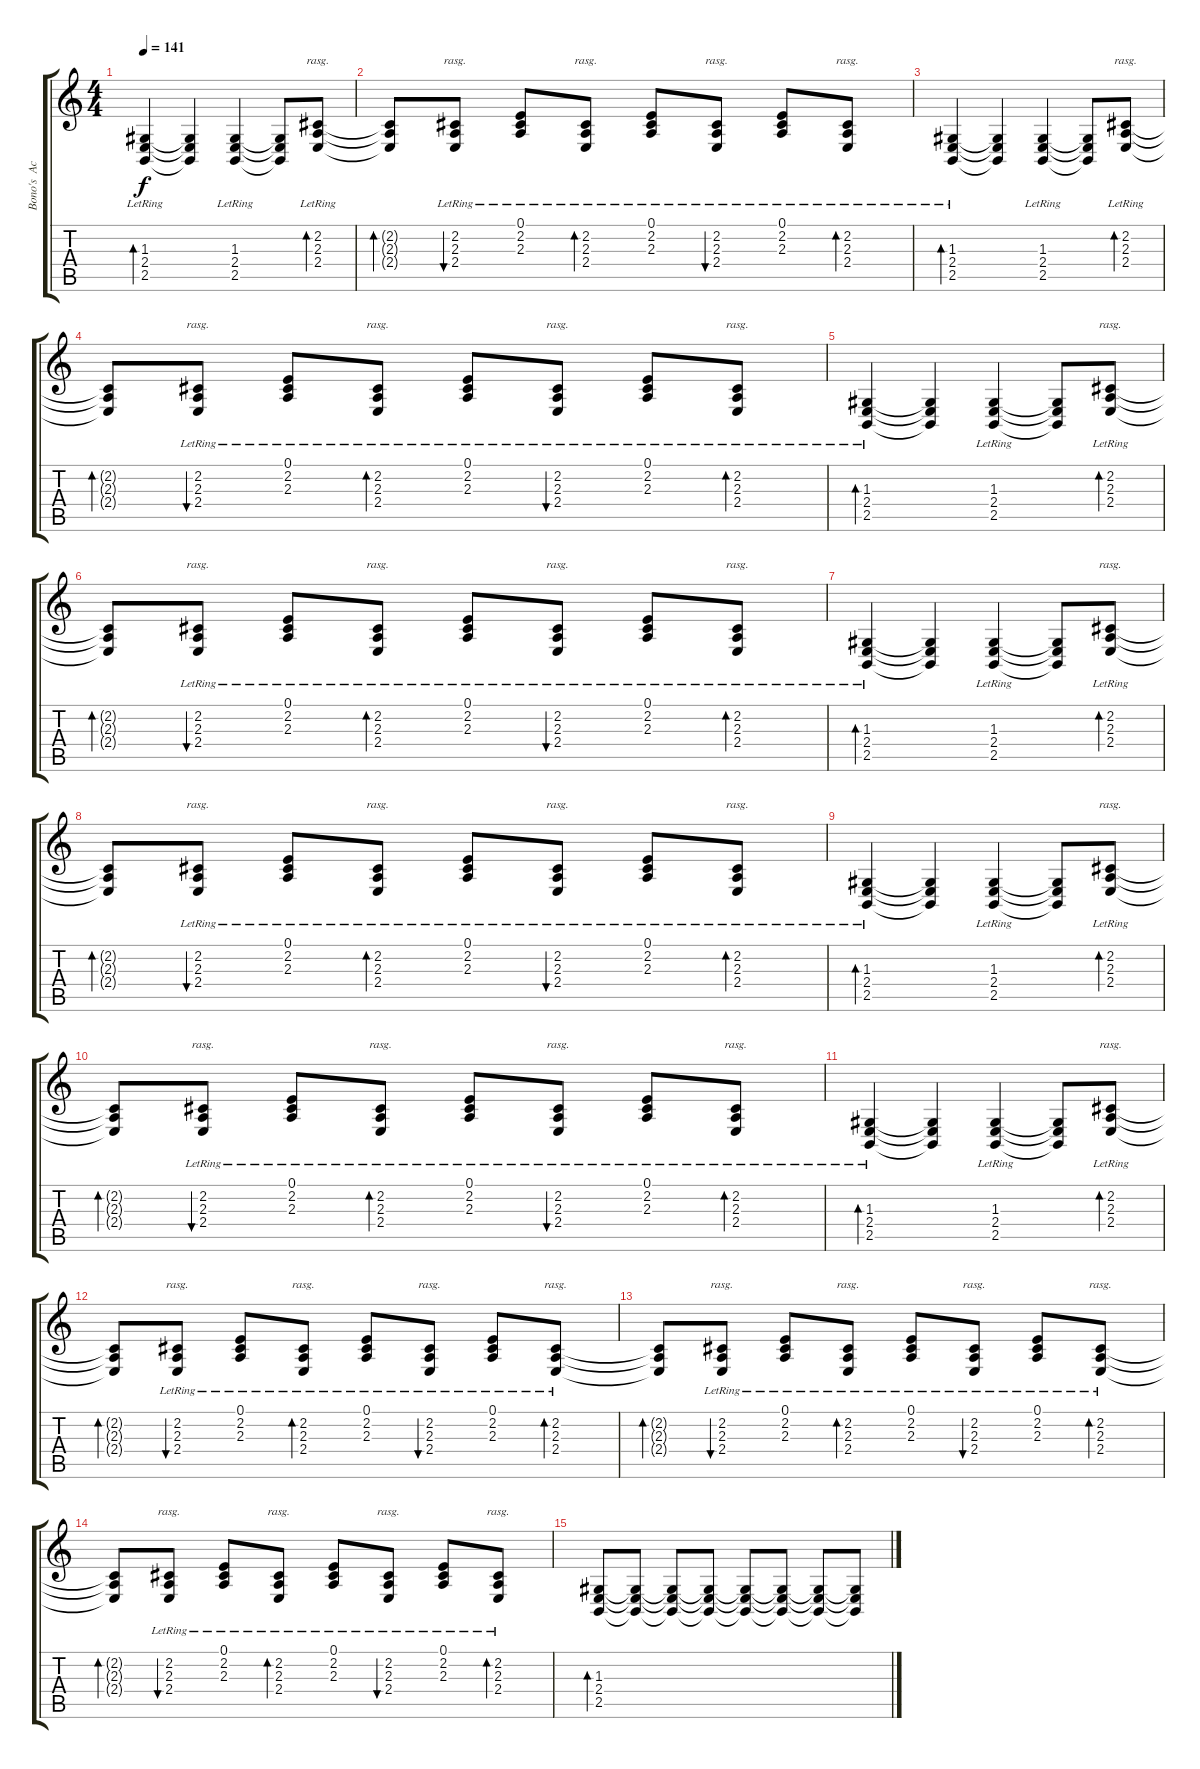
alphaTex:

\track ("Bono's  Acoustic Guitar" "Bono's  Ac") {instrument brightacousticpiano}
\staff {score tabs}
\tuning (E4 B3 G3 D3 A2 E2) {hide}
\ts (4 4)
\tempo 141
\clef g2
\ks c
(1.3{lr} 2.4 2.5).4{bd 240 dy f} (1.3{t} 2.4{t} 2.5{t}).4 (1.3{lr} 2.4 2.5).4 (1.3{t} 2.4{t} 2.5{t}).8 (2.2{lr} 2.3 2.4).8{bd 120 rasg ii} |
(2.2{t} 2.3{t} 2.4{t}).8{bd 120} (2.2{lr} 2.3 2.4).8{bu 120 rasg ii} (0.1{lr} 2.2 2.3).8 (2.2{lr} 2.3 2.4).8{bd 120 rasg ii} (0.1{lr} 2.2 2.3).8 (2.2{lr} 2.3 2.4).8{bu 120 rasg ii} (0.1{lr} 2.2 2.3).8 (2.2{lr} 2.3 2.4).8{bd 120 rasg ii} |
(1.3{lr} 2.4 2.5).4{bd 240} (1.3{t} 2.4{t} 2.5{t}).4 (1.3{lr} 2.4 2.5).4 (1.3{t} 2.4{t} 2.5{t}).8 (2.2{lr} 2.3 2.4).8{bd 120 rasg ii} |
(2.2{t} 2.3{t} 2.4{t}).8{bd 120} (2.2{lr} 2.3 2.4).8{bu 120 rasg ii} (0.1{lr} 2.2 2.3).8 (2.2{lr} 2.3 2.4).8{bd 120 rasg ii} (0.1{lr} 2.2 2.3).8 (2.2{lr} 2.3 2.4).8{bu 120 rasg ii} (0.1{lr} 2.2 2.3).8 (2.2{lr} 2.3 2.4).8{bd 120 rasg ii} |
(1.3{lr} 2.4 2.5).4{bd 240} (1.3{t} 2.4{t} 2.5{t}).4 (1.3{lr} 2.4 2.5).4 (1.3{t} 2.4{t} 2.5{t}).8 (2.2{lr} 2.3 2.4).8{bd 120 rasg ii} |
(2.2{t} 2.3{t} 2.4{t}).8{bd 120} (2.2{lr} 2.3 2.4).8{bu 120 rasg ii} (0.1{lr} 2.2 2.3).8 (2.2{lr} 2.3 2.4).8{bd 120 rasg ii} (0.1{lr} 2.2 2.3).8 (2.2{lr} 2.3 2.4).8{bu 120 rasg ii} (0.1{lr} 2.2 2.3).8 (2.2{lr} 2.3 2.4).8{bd 120 rasg ii} |
(1.3{lr} 2.4 2.5).4{bd 240} (1.3{t} 2.4{t} 2.5{t}).4 (1.3{lr} 2.4 2.5).4 (1.3{t} 2.4{t} 2.5{t}).8 (2.2{lr} 2.3 2.4).8{bd 120 rasg ii} |
(2.2{t} 2.3{t} 2.4{t}).8{bd 120} (2.2{lr} 2.3 2.4).8{bu 120 rasg ii} (0.1{lr} 2.2 2.3).8 (2.2{lr} 2.3 2.4).8{bd 120 rasg ii} (0.1{lr} 2.2 2.3).8 (2.2{lr} 2.3 2.4).8{bu 120 rasg ii} (0.1{lr} 2.2 2.3).8 (2.2{lr} 2.3 2.4).8{bd 120 rasg ii} |
(1.3{lr} 2.4 2.5).4{bd 240} (1.3{t} 2.4{t} 2.5{t}).4 (1.3{lr} 2.4 2.5).4 (1.3{t} 2.4{t} 2.5{t}).8 (2.2{lr} 2.3 2.4).8{bd 120 rasg ii} |
(2.2{t} 2.3{t} 2.4{t}).8{bd 120} (2.2{lr} 2.3 2.4).8{bu 120 rasg ii} (0.1{lr} 2.2 2.3).8 (2.2{lr} 2.3 2.4).8{bd 120 rasg ii} (0.1{lr} 2.2 2.3).8 (2.2{lr} 2.3 2.4).8{bu 120 rasg ii} (0.1{lr} 2.2 2.3).8 (2.2{lr} 2.3 2.4).8{bd 120 rasg ii} |
(1.3{lr} 2.4 2.5).4{bd 240} (1.3{t} 2.4{t} 2.5{t}).4 (1.3{lr} 2.4 2.5).4 (1.3{t} 2.4{t} 2.5{t}).8 (2.2{lr} 2.3 2.4).8{bd 120 rasg ii} |
(2.2{t} 2.3{t} 2.4{t}).8{bd 120} (2.2{lr} 2.3 2.4).8{bu 120 rasg ii} (0.1{lr} 2.2 2.3).8 (2.2{lr} 2.3 2.4).8{bd 120 rasg ii} (0.1{lr} 2.2 2.3).8 (2.2{lr} 2.3 2.4).8{bu 120 rasg ii} (0.1{lr} 2.2 2.3).8 (2.2{lr} 2.3 2.4).8{bd 120 rasg ii} |
(2.2{t} 2.3{t} 2.4{t}).8{bd 120} (2.2{lr} 2.3 2.4).8{bu 120 rasg ii} (0.1{lr} 2.2 2.3).8 (2.2{lr} 2.3 2.4).8{bd 120 rasg ii} (0.1{lr} 2.2 2.3).8 (2.2{lr} 2.3 2.4).8{bu 120 rasg ii} (0.1{lr} 2.2 2.3).8 (2.2{lr} 2.3 2.4).8{bd 120 rasg ii} |
(2.2{t} 2.3{t} 2.4{t}).8{bd 120} (2.2{lr} 2.3 2.4).8{bu 120 rasg ii} (0.1{lr} 2.2 2.3).8 (2.2{lr} 2.3 2.4).8{bd 120 rasg ii} (0.1{lr} 2.2 2.3).8 (2.2{lr} 2.3 2.4).8{bu 120 rasg ii} (0.1{lr} 2.2 2.3).8 (2.2{lr} 2.3 2.4).8{bd 120 rasg ii} |
(1.3 2.4 2.5).8{bd 480} (1.3{t} 2.4{t} 2.5{t}).8 (1.3{t} 2.4{t} 2.5{t}).8 (1.3{t} 2.4{t} 2.5{t}).8 (1.3{t} 2.4{t} 2.5{t}).8 (1.3{t} 2.4{t} 2.5{t}).8 (1.3{t} 2.4{t} 2.5{t}).8 (1.3{t} 2.4{t} 2.5{t}).8
